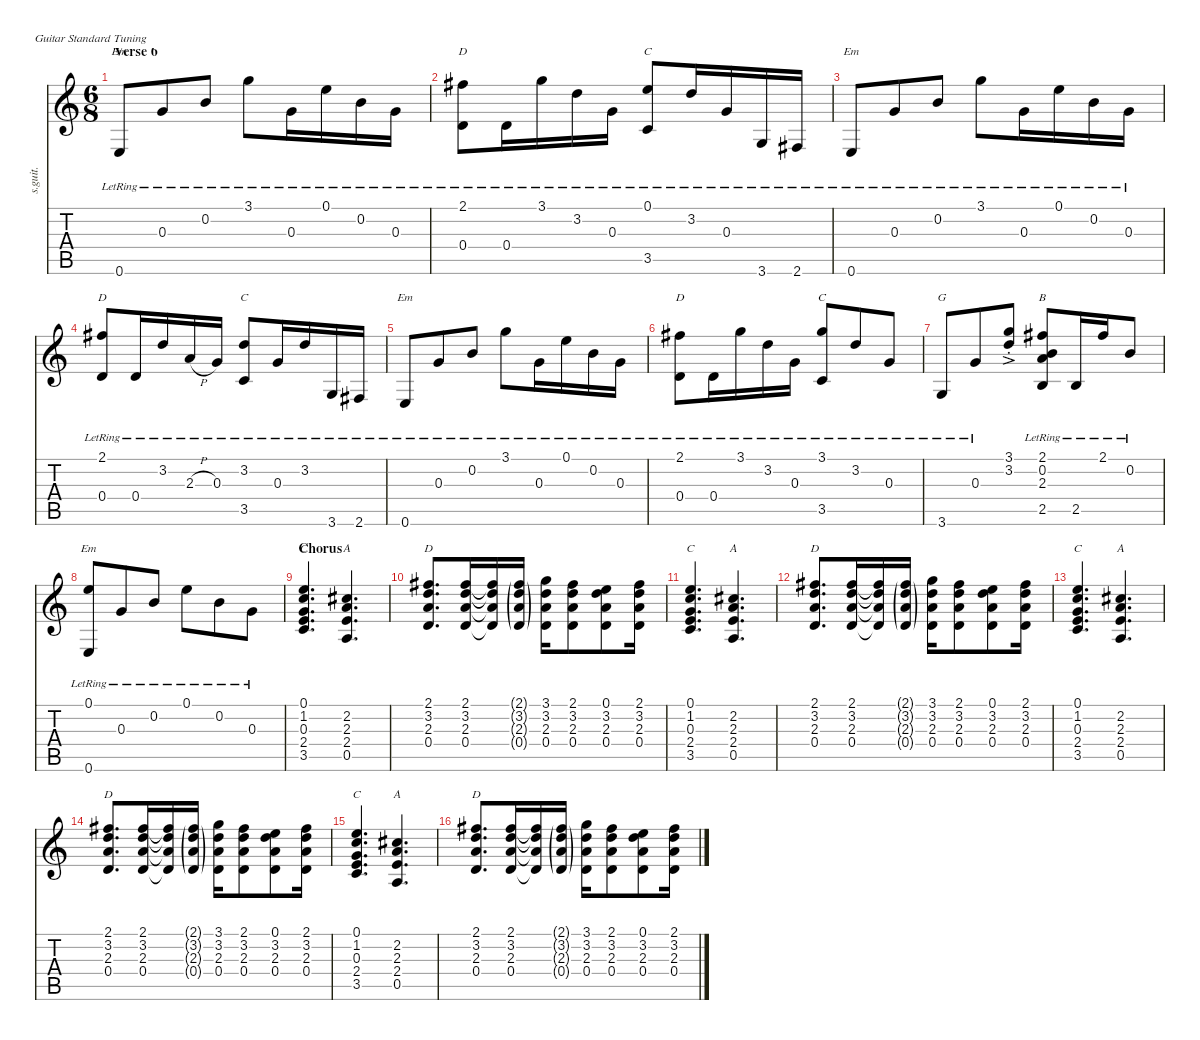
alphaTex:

\defaultSystemsLayout 4
\hideDynamics
\bracketExtendMode nobrackets
\track ("James Hetfield - Clean I" "s.guit.") {instrument electricguitarclean}
\staff {score tabs}
\tuning (E4 B3 G3 D3 A2 E2)
\chord ("Em" 3 1 2 2 0 x) {showdiagram false}
\chord ("C" 3 1 2 2 0 x) {showdiagram false}
\chord ("D" 3 1 2 2 0 x) {showdiagram false}
\chord ("G" 3 1 2 2 0 x) {showdiagram false}
\chord ("B" 3 1 2 2 0 x) {showdiagram false}
\chord ("A" 3 1 2 2 0 x) {showdiagram false}
\ts (6 8)
\section ("" "Verse 6")
\tempo (71 hide)
\clef g2
\ks c
0.6{lr}.8{ch "Em" lyrics (0 "") lyrics (1 "") lyrics (2 "") lyrics (3 "") lyrics (4 "") dy ff} 0.3{lr}.8{lyrics (0 "") lyrics (1 "") lyrics (2 "") lyrics (3 "") lyrics (4 "")} 0.2{lr}.8{lyrics (0 "") lyrics (1 "") lyrics (2 "") lyrics (3 "") lyrics (4 "")} 3.1{lr}.8{lyrics (0 "") lyrics (1 "") lyrics (2 "") lyrics (3 "") lyrics (4 "")} 0.3{lr}.16{lyrics (0 "") lyrics (1 "") lyrics (2 "") lyrics (3 "") lyrics (4 "")} 0.1{lr}.16{lyrics (0 "") lyrics (1 "") lyrics (2 "") lyrics (3 "") lyrics (4 "")} 0.2{lr}.16{lyrics (0 "") lyrics (1 "") lyrics (2 "") lyrics (3 "") lyrics (4 "")} 0.3{lr}.16{lyrics (0 "") lyrics (1 "") lyrics (2 "") lyrics (3 "") lyrics (4 "")} |
(2.1{lr acc #} 0.4{lr}).8{ch "D" lyrics (0 "") lyrics (1 "") lyrics (2 "") lyrics (3 "") lyrics (4 "")} 0.4{lr}.16{lyrics (0 "") lyrics (1 "") lyrics (2 "") lyrics (3 "") lyrics (4 "")} 3.1{lr}.16{lyrics (0 "") lyrics (1 "") lyrics (2 "") lyrics (3 "") lyrics (4 "")} 3.2{lr}.16{lyrics (0 "") lyrics (1 "") lyrics (2 "") lyrics (3 "") lyrics (4 "")} 0.3{lr}.16{lyrics (0 "") lyrics (1 "") lyrics (2 "") lyrics (3 "") lyrics (4 "")} (0.1{lr} 3.5{lr}).8{ch "C" lyrics (0 "") lyrics (1 "") lyrics (2 "") lyrics (3 "") lyrics (4 "")} 3.2{lr}.16{lyrics (0 "") lyrics (1 "") lyrics (2 "") lyrics (3 "") lyrics (4 "")} 0.3{lr}.16{lyrics (0 "") lyrics (1 "") lyrics (2 "") lyrics (3 "") lyrics (4 "")} 3.6{lr}.16{lyrics (0 "") lyrics (1 "") lyrics (2 "") lyrics (3 "") lyrics (4 "")} 2.6{lr acc #}.16{lyrics (0 "") lyrics (1 "") lyrics (2 "") lyrics (3 "") lyrics (4 "")} |
0.6{lr}.8{ch "Em" lyrics (0 "") lyrics (1 "") lyrics (2 "") lyrics (3 "") lyrics (4 "")} 0.3{lr}.8{lyrics (0 "") lyrics (1 "") lyrics (2 "") lyrics (3 "") lyrics (4 "")} 0.2{lr}.8{lyrics (0 "") lyrics (1 "") lyrics (2 "") lyrics (3 "") lyrics (4 "")} 3.1{lr}.8{lyrics (0 "") lyrics (1 "") lyrics (2 "") lyrics (3 "") lyrics (4 "")} 0.3{lr}.16{lyrics (0 "") lyrics (1 "") lyrics (2 "") lyrics (3 "") lyrics (4 "")} 0.1{lr}.16{lyrics (0 "") lyrics (1 "") lyrics (2 "") lyrics (3 "") lyrics (4 "")} 0.2{lr}.16{lyrics (0 "") lyrics (1 "") lyrics (2 "") lyrics (3 "") lyrics (4 "")} 0.3{lr}.16{lyrics (0 "") lyrics (1 "") lyrics (2 "") lyrics (3 "") lyrics (4 "")} |
(2.1{lr acc #} 0.4{lr}).8{ch "D" lyrics (0 "") lyrics (1 "") lyrics (2 "") lyrics (3 "") lyrics (4 "")} 0.4{lr}.16{lyrics (0 "") lyrics (1 "") lyrics (2 "") lyrics (3 "") lyrics (4 "")} 3.2{lr}.16{lyrics (0 "") lyrics (1 "") lyrics (2 "") lyrics (3 "") lyrics (4 "")} 2.3{h lr}.16{lyrics (0 "") lyrics (1 "") lyrics (2 "") lyrics (3 "") lyrics (4 "")} 0.3{lr}.16{lyrics (0 "") lyrics (1 "") lyrics (2 "") lyrics (3 "") lyrics (4 "")} (3.2{lr} 3.5{lr}).8{ch "C" lyrics (0 "") lyrics (1 "") lyrics (2 "") lyrics (3 "") lyrics (4 "")} 0.3{lr}.16{lyrics (0 "") lyrics (1 "") lyrics (2 "") lyrics (3 "") lyrics (4 "")} 3.2{lr}.16{lyrics (0 "") lyrics (1 "") lyrics (2 "") lyrics (3 "") lyrics (4 "")} 3.6{lr}.16{lyrics (0 "") lyrics (1 "") lyrics (2 "") lyrics (3 "") lyrics (4 "")} 2.6{lr acc #}.16{lyrics (0 "") lyrics (1 "") lyrics (2 "") lyrics (3 "") lyrics (4 "")} |
0.6{lr}.8{ch "Em" lyrics (0 "") lyrics (1 "") lyrics (2 "") lyrics (3 "") lyrics (4 "")} 0.3{lr}.8{lyrics (0 "") lyrics (1 "") lyrics (2 "") lyrics (3 "") lyrics (4 "")} 0.2{lr}.8{lyrics (0 "") lyrics (1 "") lyrics (2 "") lyrics (3 "") lyrics (4 "")} 3.1{lr}.8{lyrics (0 "") lyrics (1 "") lyrics (2 "") lyrics (3 "") lyrics (4 "")} 0.3{lr}.16{lyrics (0 "") lyrics (1 "") lyrics (2 "") lyrics (3 "") lyrics (4 "")} 0.1{lr}.16{lyrics (0 "") lyrics (1 "") lyrics (2 "") lyrics (3 "") lyrics (4 "")} 0.2{lr}.16{lyrics (0 "") lyrics (1 "") lyrics (2 "") lyrics (3 "") lyrics (4 "")} 0.3{lr}.16{lyrics (0 "") lyrics (1 "") lyrics (2 "") lyrics (3 "") lyrics (4 "")} |
(2.1{lr acc #} 0.4{lr}).8{ch "D" lyrics (0 "") lyrics (1 "") lyrics (2 "") lyrics (3 "") lyrics (4 "")} 0.4{lr}.16{lyrics (0 "") lyrics (1 "") lyrics (2 "") lyrics (3 "") lyrics (4 "")} 3.1{lr}.16{lyrics (0 "") lyrics (1 "") lyrics (2 "") lyrics (3 "") lyrics (4 "")} 3.2{lr}.16{lyrics (0 "") lyrics (1 "") lyrics (2 "") lyrics (3 "") lyrics (4 "")} 0.3{lr}.16{lyrics (0 "") lyrics (1 "") lyrics (2 "") lyrics (3 "") lyrics (4 "")} (3.1{lr} 3.5{lr}).8{ch "C" lyrics (0 "") lyrics (1 "") lyrics (2 "") lyrics (3 "") lyrics (4 "")} 3.2{lr}.8{lyrics (0 "") lyrics (1 "") lyrics (2 "") lyrics (3 "") lyrics (4 "")} 0.3{lr}.8{lyrics (0 "") lyrics (1 "") lyrics (2 "") lyrics (3 "") lyrics (4 "")} |
3.6{lr}.8{ch "G" lyrics (0 "") lyrics (1 "") lyrics (2 "") lyrics (3 "") lyrics (4 "")} 0.3{lr}.8{lyrics (0 "") lyrics (1 "") lyrics (2 "") lyrics (3 "") lyrics (4 "")} (3.1{ac st} 3.2{ac st}).8{lyrics (0 "") lyrics (1 "") lyrics (2 "") lyrics (3 "") lyrics (4 "") dy f} (2.1{lr acc #} 0.2{lr} 2.3{lr} 2.5{lr}).8{ch "B" lyrics (0 "") lyrics (1 "") lyrics (2 "") lyrics (3 "") lyrics (4 "") dy ff} 2.5{lr}.16{lyrics (0 "") lyrics (1 "") lyrics (2 "") lyrics (3 "") lyrics (4 "")} 2.1{lr acc #}.16{lyrics (0 "") lyrics (1 "") lyrics (2 "") lyrics (3 "") lyrics (4 "")} 0.2{lr}.8{lyrics (0 "") lyrics (1 "") lyrics (2 "") lyrics (3 "") lyrics (4 "")} |
(0.1{lr} 0.6{lr}).8{ch "Em" lyrics (0 "") lyrics (1 "") lyrics (2 "") lyrics (3 "") lyrics (4 "")} 0.3{lr}.8{lyrics (0 "") lyrics (1 "") lyrics (2 "") lyrics (3 "") lyrics (4 "")} 0.2{lr}.8{lyrics (0 "") lyrics (1 "") lyrics (2 "") lyrics (3 "") lyrics (4 "")} 0.1{lr}.8{lyrics (0 "") lyrics (1 "") lyrics (2 "") lyrics (3 "") lyrics (4 "")} 0.2{lr}.8{lyrics (0 "") lyrics (1 "") lyrics (2 "") lyrics (3 "") lyrics (4 "")} 0.3{lr}.8{lyrics (0 "") lyrics (1 "") lyrics (2 "") lyrics (3 "") lyrics (4 "")} |
\section ("" "Chorus")
(0.1 1.2 0.3 2.4 3.5).4{d ch "C" lyrics (0 "") lyrics (1 "") lyrics (2 "") lyrics (3 "") lyrics (4 "")} (2.2{acc #} 2.3 2.4 0.5).4{d ch "A" lyrics (0 "") lyrics (1 "") lyrics (2 "") lyrics (3 "") lyrics (4 "")} |
(2.1{acc #} 3.2 2.3 0.4).8{d ch "D" lyrics (0 "") lyrics (1 "") lyrics (2 "") lyrics (3 "") lyrics (4 "") dy f} (2.1{acc #} 3.2 2.3 0.4).16{lyrics (0 "") lyrics (1 "") lyrics (2 "") lyrics (3 "") lyrics (4 "")} (2.1{t acc #} 3.2{t} 2.3{t} 0.4{t}).16{lyrics (0 "") lyrics (1 "") lyrics (2 "") lyrics (3 "") lyrics (4 "")} (2.1{g acc #} 3.2{g} 2.3{g} 0.4{g}).16{lyrics (0 "") lyrics (1 "") lyrics (2 "") lyrics (3 "") lyrics (4 "") dy fff} (3.1 3.2 2.3 0.4).16{lyrics (0 "") lyrics (1 "") lyrics (2 "") lyrics (3 "") lyrics (4 "") dy f} (2.1{acc #} 3.2 2.3 0.4).8{lyrics (0 "") lyrics (1 "") lyrics (2 "") lyrics (3 "") lyrics (4 "")} (0.1 3.2 2.3 0.4).8{lyrics (0 "") lyrics (1 "") lyrics (2 "") lyrics (3 "") lyrics (4 "")} (2.1{acc #} 3.2 2.3 0.4).16{lyrics (0 "") lyrics (1 "") lyrics (2 "") lyrics (3 "") lyrics (4 "")} |
(0.1 1.2 0.3 2.4 3.5).4{d ch "C" lyrics (0 "") lyrics (1 "") lyrics (2 "") lyrics (3 "") lyrics (4 "") dy ff} (2.2{acc #} 2.3 2.4 0.5).4{d ch "A" lyrics (0 "") lyrics (1 "") lyrics (2 "") lyrics (3 "") lyrics (4 "")} |
(2.1{acc #} 3.2 2.3 0.4).8{d ch "D" lyrics (0 "") lyrics (1 "") lyrics (2 "") lyrics (3 "") lyrics (4 "") dy f} (2.1{acc #} 3.2 2.3 0.4).16{lyrics (0 "") lyrics (1 "") lyrics (2 "") lyrics (3 "") lyrics (4 "")} (2.1{t acc #} 3.2{t} 2.3{t} 0.4{t}).16{lyrics (0 "") lyrics (1 "") lyrics (2 "") lyrics (3 "") lyrics (4 "")} (2.1{g acc #} 3.2{g} 2.3{g} 0.4{g}).16{lyrics (0 "") lyrics (1 "") lyrics (2 "") lyrics (3 "") lyrics (4 "") dy fff} (3.1 3.2 2.3 0.4).16{lyrics (0 "") lyrics (1 "") lyrics (2 "") lyrics (3 "") lyrics (4 "") dy f} (2.1{acc #} 3.2 2.3 0.4).8{lyrics (0 "") lyrics (1 "") lyrics (2 "") lyrics (3 "") lyrics (4 "")} (0.1 3.2 2.3 0.4).8{lyrics (0 "") lyrics (1 "") lyrics (2 "") lyrics (3 "") lyrics (4 "")} (2.1{acc #} 3.2 2.3 0.4).16{lyrics (0 "") lyrics (1 "") lyrics (2 "") lyrics (3 "") lyrics (4 "")} |
(0.1 1.2 0.3 2.4 3.5).4{d ch "C" lyrics (0 "") lyrics (1 "") lyrics (2 "") lyrics (3 "") lyrics (4 "") dy ff} (2.2{acc #} 2.3 2.4 0.5).4{d ch "A" lyrics (0 "") lyrics (1 "") lyrics (2 "") lyrics (3 "") lyrics (4 "")} |
(2.1{acc #} 3.2 2.3 0.4).8{d ch "D" lyrics (0 "") lyrics (1 "") lyrics (2 "") lyrics (3 "") lyrics (4 "") dy f} (2.1{acc #} 3.2 2.3 0.4).16{lyrics (0 "") lyrics (1 "") lyrics (2 "") lyrics (3 "") lyrics (4 "")} (2.1{t acc #} 3.2{t} 2.3{t} 0.4{t}).16{lyrics (0 "") lyrics (1 "") lyrics (2 "") lyrics (3 "") lyrics (4 "")} (2.1{g acc #} 3.2{g} 2.3{g} 0.4{g}).16{lyrics (0 "") lyrics (1 "") lyrics (2 "") lyrics (3 "") lyrics (4 "") dy fff} (3.1 3.2 2.3 0.4).16{lyrics (0 "") lyrics (1 "") lyrics (2 "") lyrics (3 "") lyrics (4 "") dy f} (2.1{acc #} 3.2 2.3 0.4).8{lyrics (0 "") lyrics (1 "") lyrics (2 "") lyrics (3 "") lyrics (4 "")} (0.1 3.2 2.3 0.4).8{lyrics (0 "") lyrics (1 "") lyrics (2 "") lyrics (3 "") lyrics (4 "")} (2.1{acc #} 3.2 2.3 0.4).16{lyrics (0 "") lyrics (1 "") lyrics (2 "") lyrics (3 "") lyrics (4 "")} |
(0.1 1.2 0.3 2.4 3.5).4{d ch "C" lyrics (0 "") lyrics (1 "") lyrics (2 "") lyrics (3 "") lyrics (4 "") dy ff} (2.2{acc #} 2.3 2.4 0.5).4{d ch "A" lyrics (0 "") lyrics (1 "") lyrics (2 "") lyrics (3 "") lyrics (4 "")} |
(2.1{acc #} 3.2 2.3 0.4).8{d ch "D" lyrics (0 "") lyrics (1 "") lyrics (2 "") lyrics (3 "") lyrics (4 "") dy f} (2.1{acc #} 3.2 2.3 0.4).16{lyrics (0 "") lyrics (1 "") lyrics (2 "") lyrics (3 "") lyrics (4 "")} (2.1{t acc #} 3.2{t} 2.3{t} 0.4{t}).16{lyrics (0 "") lyrics (1 "") lyrics (2 "") lyrics (3 "") lyrics (4 "")} (2.1{g acc #} 3.2{g} 2.3{g} 0.4{g}).16{lyrics (0 "") lyrics (1 "") lyrics (2 "") lyrics (3 "") lyrics (4 "") dy fff} (3.1 3.2 2.3 0.4).16{lyrics (0 "") lyrics (1 "") lyrics (2 "") lyrics (3 "") lyrics (4 "") dy f} (2.1{acc #} 3.2 2.3 0.4).8{lyrics (0 "") lyrics (1 "") lyrics (2 "") lyrics (3 "") lyrics (4 "")} (0.1 3.2 2.3 0.4).8{lyrics (0 "") lyrics (1 "") lyrics (2 "") lyrics (3 "") lyrics (4 "")} (2.1{acc #} 3.2 2.3 0.4).16{lyrics (0 "") lyrics (1 "") lyrics (2 "") lyrics (3 "") lyrics (4 "")}
